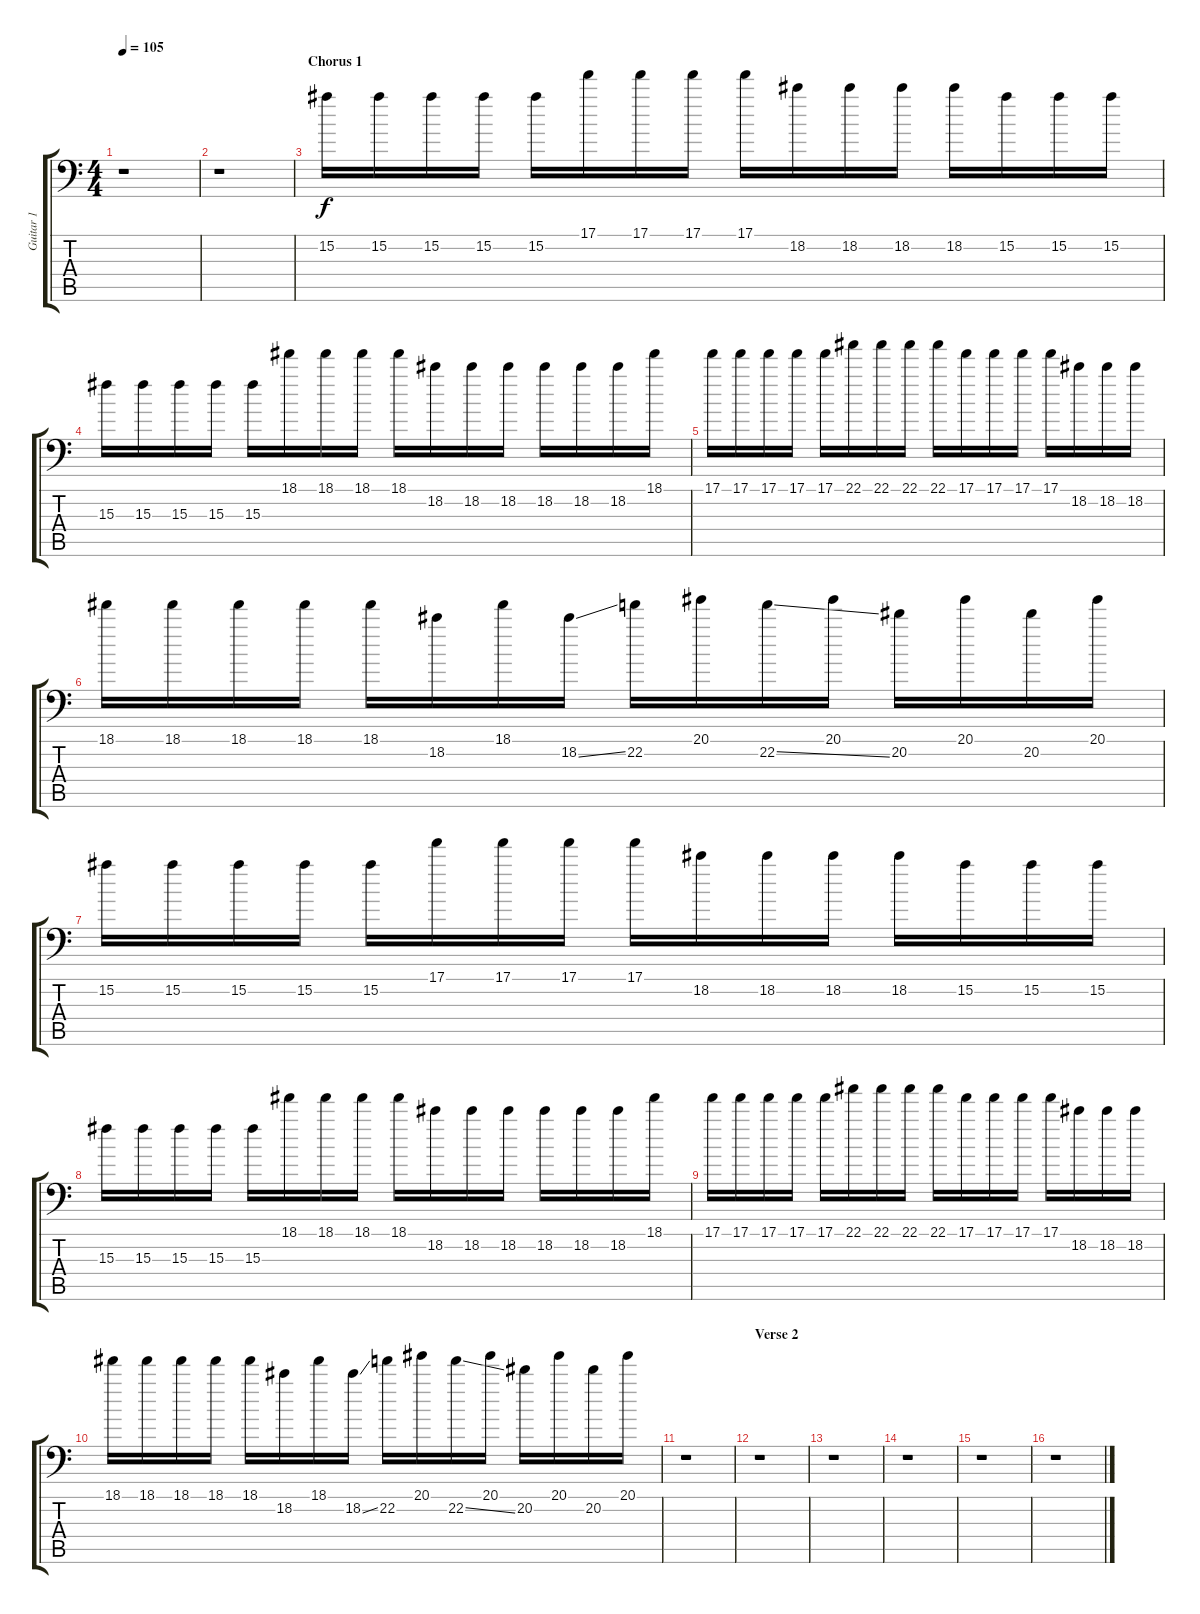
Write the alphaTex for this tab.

\track ("Guitar 1" "Guitar 1") {instrument overdrivenguitar}
\staff {score tabs}
\tuning (C4 G3 Eb3 Bb2 F2 Bb1) {hide}
\ts (4 4)
\tempo 105
\clef f4
\ks c
r.1{dy f} |
r.1 |
\section ("" "Chorus 1")
15.2.16 15.2.16 15.2.16 15.2.16 15.2.16 17.1.16 17.1.16 17.1.16 17.1.16 18.2.16 18.2.16 18.2.16 18.2.16 15.2.16 15.2.16 15.2.16 |
15.3.16 15.3.16 15.3.16 15.3.16 15.3.16 18.1.16 18.1.16 18.1.16 18.1.16 18.2.16 18.2.16 18.2.16 18.2.16 18.2.16 18.2.16 18.1.16 |
17.1.16 17.1.16 17.1.16 17.1.16 17.1.16 22.1.16 22.1.16 22.1.16 22.1.16 17.1.16 17.1.16 17.1.16 17.1.16 18.2.16 18.2.16 18.2.16 |
18.1.16 18.1.16 18.1.16 18.1.16 18.1.16 18.2.16 18.1.16 18.2{ss}.16 22.2.16 20.1.16 22.2{ss}.16 20.1.16 20.2.16 20.1.16 20.2.16 20.1.16 |
15.2.16 15.2.16 15.2.16 15.2.16 15.2.16 17.1.16 17.1.16 17.1.16 17.1.16 18.2.16 18.2.16 18.2.16 18.2.16 15.2.16 15.2.16 15.2.16 |
15.3.16 15.3.16 15.3.16 15.3.16 15.3.16 18.1.16 18.1.16 18.1.16 18.1.16 18.2.16 18.2.16 18.2.16 18.2.16 18.2.16 18.2.16 18.1.16 |
17.1.16 17.1.16 17.1.16 17.1.16 17.1.16 22.1.16 22.1.16 22.1.16 22.1.16 17.1.16 17.1.16 17.1.16 17.1.16 18.2.16 18.2.16 18.2.16 |
18.1.16 18.1.16 18.1.16 18.1.16 18.1.16 18.2.16 18.1.16 18.2{ss}.16 22.2.16 20.1.16 22.2{ss}.16 20.1.16 20.2.16 20.1.16 20.2.16 20.1.16 |
r.1 |
\section ("" "Verse 2")
r.1 |
r.1 |
r.1 |
r.1 |
r.1
